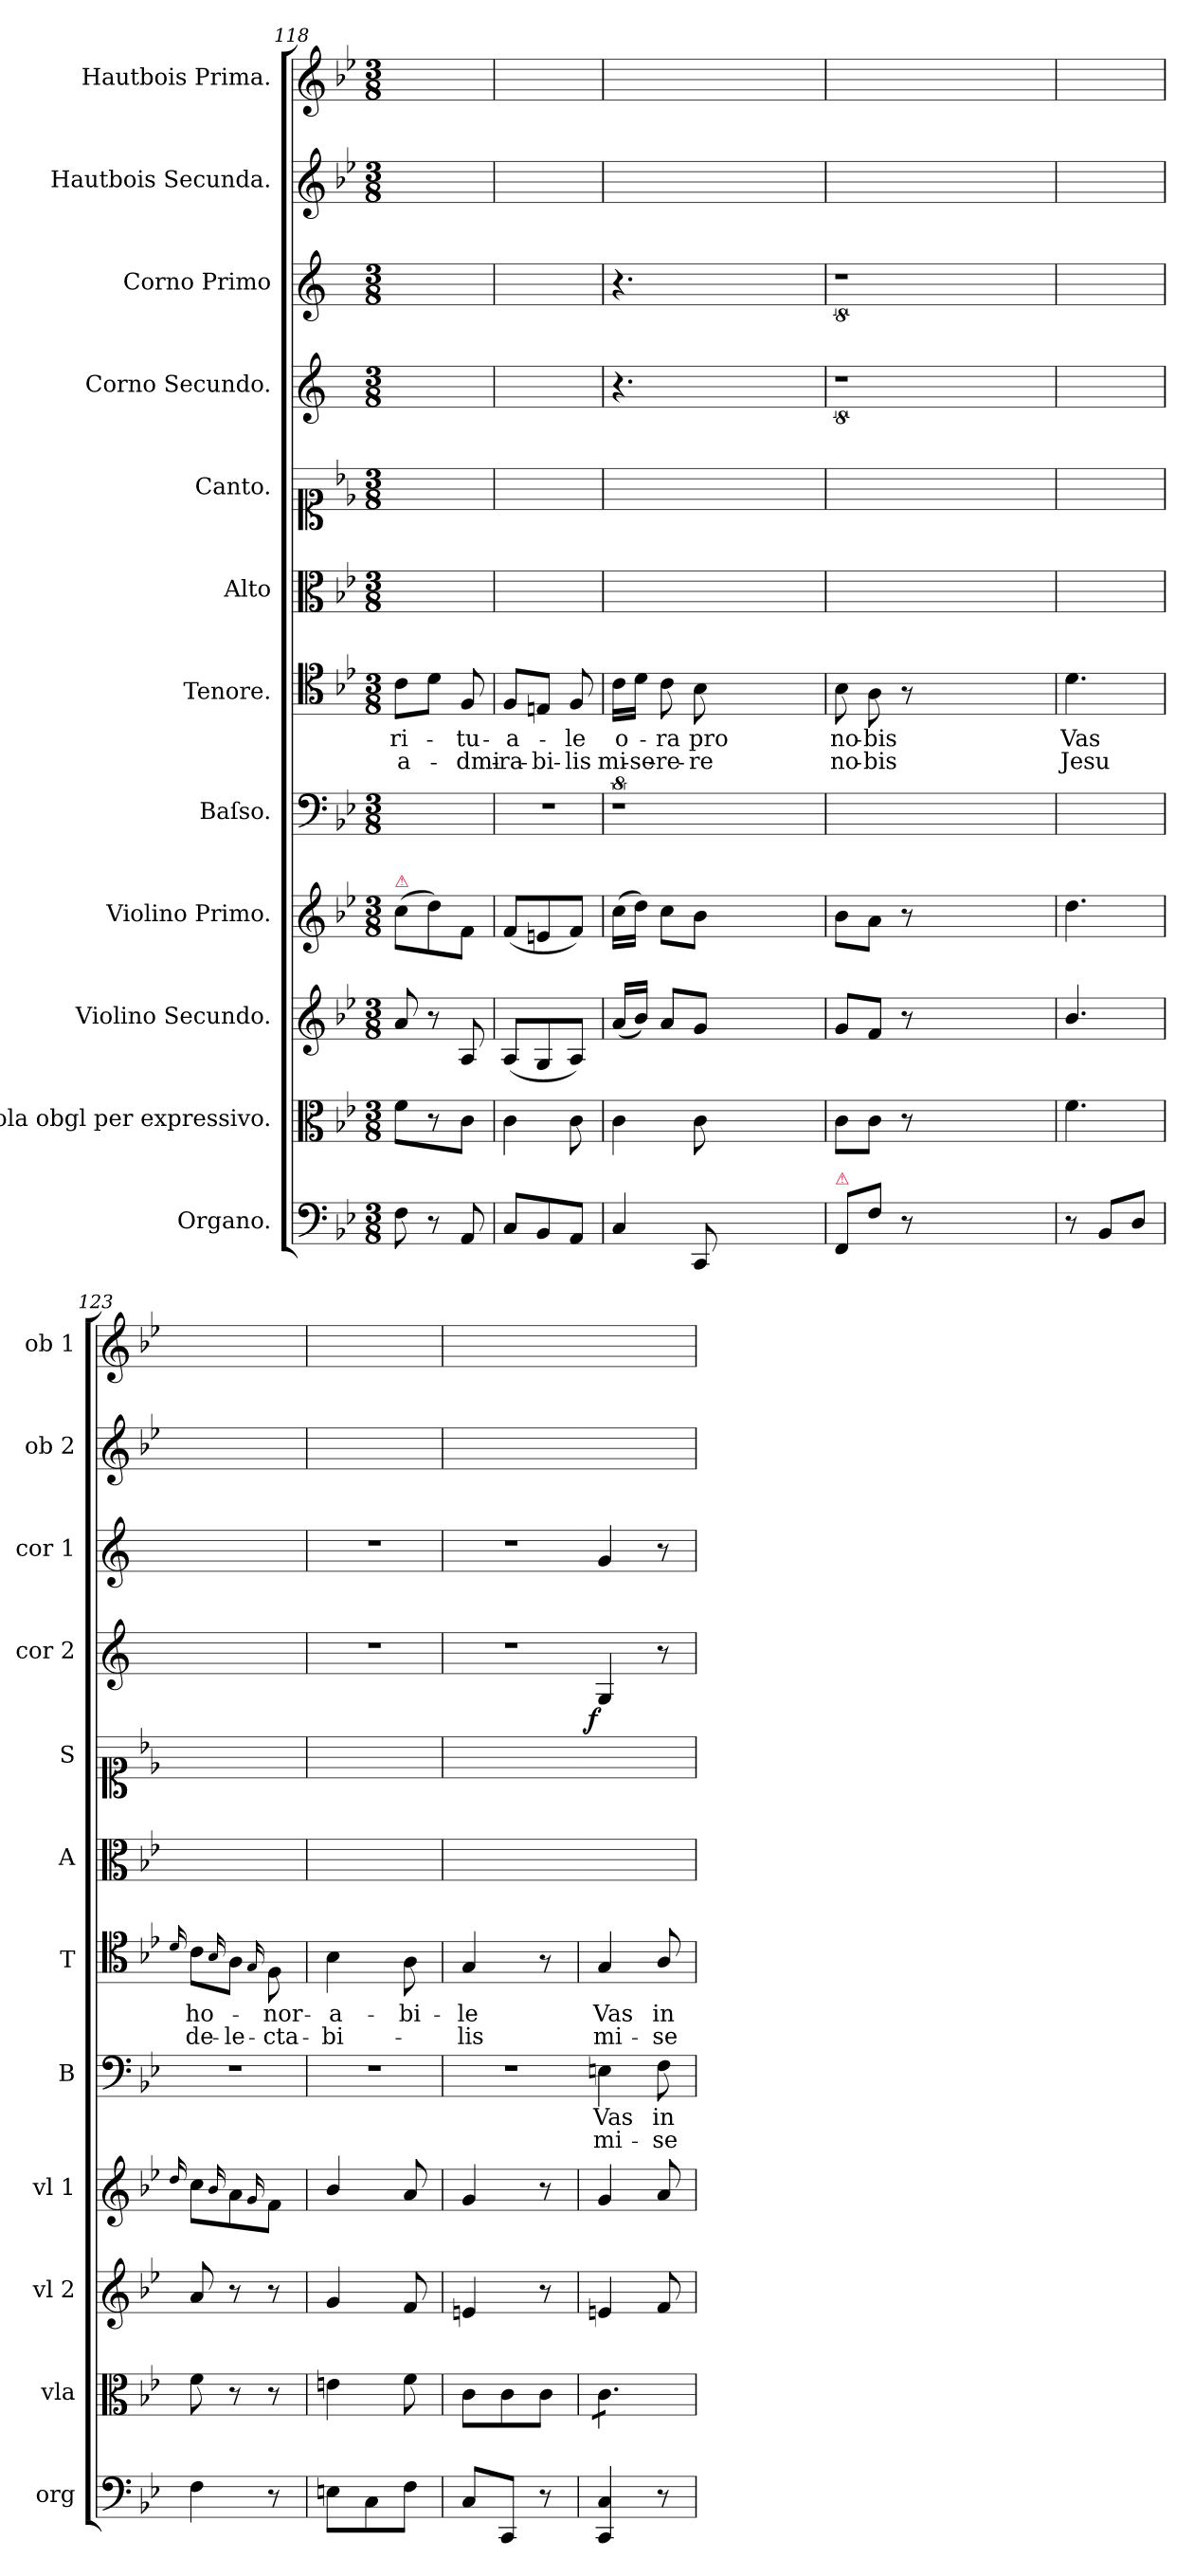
**kern	**kern	**kern	**kern	**kern	**text	**text	**kern	**text	**text	**kern	**kern	**kern	**dynam	**kern	**kern	**kern
*part12	*part11	*part10	*part9	*part8	*part8	*part8	*part7	*part7	*part7	*part6	*part5	*part4	*part4	*part3	*part2	*part1
*staff12	*staff11	*staff10	*staff9	*staff8	*staff8	*staff8	*staff7	*staff7	*staff7	*staff6	*staff5	*staff4	*staff4	*staff3	*staff2	*staff1
*I"Organo.	*I"Viola obgl per expressivo.	*I"Violino Secundo.	*I"Violino Primo.	*I"Baſso.	*	*	*I"Tenore.	*	*	*I"Alto	*I"Canto.	*I"Corno Secundo.	*	*I"Corno Primo	*I"Hautbois Secunda.	*I"Hautbois Prima.
*I'org	*I'vla	*I'vl 2	*I'vl 1	*I'B	*	*	*I'T	*	*	*I'A	*I'S	*I'cor 2	*	*I'cor 1	*I'ob 2	*I'ob 1
*clefF4	*clefC3	*clefG2	*clefG2	*clefF4	*	*	*clefC4	*	*	*clefC3	*clefC1	*clefG2	*	*clefG2	*clefG2	*clefG2
*	*	*	*	*	*	*	*	*	*	*	*	*ITrd4c7	*	*ITrd4c7	*	*
*k[b-e-]	*k[b-e-]	*k[b-e-]	*k[b-e-]	*k[b-e-]	*	*	*k[b-e-]	*	*	*k[b-e-]	*k[b-e-]	*k[b-]	*	*k[b-]	*k[b-e-]	*k[b-e-]
*B-:	*B-:	*B-:	*B-:	*B-:	*	*	*B-:	*	*	*B-:	*B-:	*	*	*	*B-:	*B-:
*M3/8	*M3/8	*M3/8	*M3/8	*M3/8	*	*	*M3/8	*	*	*M3/8	*M3/8	*M3/8	*	*M3/8	*M3/8	*M3/8
=118	=118	=118	=118	=118	=118	=118	=118	=118	=118	=118	=118	=118	=118	=118	=118	=118
!	!	!	!LO:TX:a:color=crimson:t=⚠	!	!	!	!	!	!	!	!	!	!	!	!	!
8F\	8f\L	8a/	(8cc\L	4.ryy	.	.	8c\L	-ri-	a-	4.ryy	4.ryy	4.ryy	.	4.ryy	4.ryy	4.ryy
8r	8r	8r	8dd\)	.	.	.	8d\J	.	.	.	.	.	.	.	.	.
8AA/	8c\J	8A/	8f/J	.	.	.	8F/	-tu-	-dmi-	.	.	.	.	.	.	.
=119	=119	=119	=119	=119	=119	=119	=119	=119	=119	=119	=119	=119	=119	=119	=119	=119
8C/L	4c\	(8A/L	(8f/L	4.r	.	.	8F/L	-a-	-ra-	4.ryy	4.ryy	4.ryy	.	4.ryy	4.ryy	4.ryy
8BB-/	.	8G/	8en/	.	.	.	8En/J	.	-bi-	.	.	.	.	.	.	.
8AA/J	8c\	8A/J)	8f/J)	.	.	.	8F/	-le	-lis	.	.	.	.	.	.	.
=120	=120	=120	=120	=120	=120	=120	=120	=120	=120	=120	=120	=120	=120	=120	=120	=120
4C/	4c\	(16a/LL	(16cc\LL	8%9r	.	.	16c\LL	o-	mi-	4.ryy	4.ryy	4.r	.	4.r	4.ryy	4.ryy
.	.	16b-/JJ)	16dd\JJ)	.	.	.	16d\JJ	.	-se-	.	.	.	.	.	.	.
.	.	8a/L	8cc\L	.	.	.	8c\	-ra	-re-	.	.	.	.	.	.	.
8CC/	8c\	8g/J	8b-\J	.	.	.	8B-\	pro	-re	.	.	.	.	.	.	.
2.ryy	2.ryy	2.ryy	2.ryy	.	.	.	2.ryy	.	.	2.ryy	2.ryy	2.ryy	.	2.ryy	2.ryy	2.ryy
=121	=121	=121	=121	=121	=121	=121	=121	=121	=121	=121	=121	=121	=121	=121	=121	=121
!LO:TX:a:color=crimson:t=⚠	!	!	!	!	!	!	!	!	!	!	!	!	!	!	!	!
8FF/L	8c\L	8g/L	8b-\L	1ryy	.	.	8B-\	no-	no-	4.ryy	4.ryy	8%9r	.	8%9r	4.ryy	4.ryy
8F\J	8c\J	8f/J	8a\J	.	.	.	8A\	-bis	-bis	.	.	.	.	.	.	.
8r	8r	8r	8r	.	.	.	8r	.	.	.	.	.	.	.	.	.
2.ryy	2.ryy	2.ryy	2.ryy	.	.	.	2.ryy	.	.	2.ryy	2.ryy	.	.	.	2.ryy	2.ryy
.	.	.	.	8ryy	.	.	.	.	.	.	.	.	.	.	.	.
=122	=122	=122	=122	=122	=122	=122	=122	=122	=122	=122	=122	=122	=122	=122	=122	=122
8r	4.f\	4.b-/	4.dd\	4.ryy	.	.	4.d\	Vas	Jesu	4.ryy	4.ryy	4.ryy	.	4.ryy	4.ryy	4.ryy
8BB-/L	.	.	.	.	.	.	.	.	.	.	.	.	.	.	.	.
8D/J	.	.	.	.	.	.	.	.	.	.	.	.	.	.	.	.
=123	=123	=123	=123	=123	=123	=123	=123	=123	=123	=123	=123	=123	=123	=123	=123	=123
.	.	.	16qqdd/	.	.	.	16qqd/	.	.	.	.	.	.	.	.	.
4F\	8f\	8a/	8cc\L	4.r	.	.	8c\L	ho-	de-	4.ryy	4.ryy	4.ryy	.	4.ryy	4.ryy	4.ryy
.	.	.	16qqb-/	.	.	.	16qqB-/	.	.	.	.	.	.	.	.	.
.	8r	8r	8a\	.	.	.	8A\J	.	-le-	.	.	.	.	.	.	.
.	.	.	16qqg/	.	.	.	16qqG/	.	.	.	.	.	.	.	.	.
8r	8r	8r	8f\J	.	.	.	8F\	-nor-	-cta-	.	.	.	.	.	.	.
=124	=124	=124	=124	=124	=124	=124	=124	=124	=124	=124	=124	=124	=124	=124	=124	=124
8En\L	4en\	4g/	4b-/	4.r	.	.	4B-\	-a-	-bi-	4.ryy	4.ryy	4.r	.	4.r	4.ryy	4.ryy
8C\	.	.	.	.	.	.	.	.	.	.	.	.	.	.	.	.
8F\J	8f\	8f/	8a/	.	.	.	8A\	-bi-	.	.	.	.	.	.	.	.
=125	=125	=125	=125	=125	=125	=125	=125	=125	=125	=125	=125	=125	=125	=125	=125	=125
8C/L	8c\L	4en/	4g/	4.r	.	.	4G/	-le	-lis	4.ryy	4.ryy	4.r	.	4.r	4.ryy	4.ryy
8CC/J	8c\	.	.	.	.	.	.	.	.	.	.	.	.	.	.	.
8r	8c\J	8r	8r	.	.	.	8r	.	.	.	.	.	.	.	.	.
=126	=126	=126	=126	=126	=126	=126	=126	=126	=126	=126	=126	=126	=126	=126-	=126	=126
!	!	!	!	!	!	!	!	!	!	!	!	!	!LO:DY:rj	!	!	!
*	*tremolo	*	*	*	*	*	*	*	*	*	*	*	*	*	*	*
4CC/ 4C/	8c\L	4en/	4g/	4En\	Vas	mi-	4G/	Vas	mi-	4.ryy	4.ryy	4C/	f	4c/	4.ryy	4.ryy
.	8c\	.	.	.	.	.	.	.	.	.	.	.	.	.	.	.
8r	8c\J	8f/	8a/	8F\	in-	-se-	8A/	in-	-se-	.	.	8r	.	8r	.	.
*	*Xtremolo	*	*	*	*	*	*	*	*	*	*	*	*	*	*	*
=	=	=	=	=	=	=	=	=	=	=	=	=	=	=	=	=
*-	*-	*-	*-	*-	*-	*-	*-	*-	*-	*-	*-	*-	*-	*-	*-	*-
